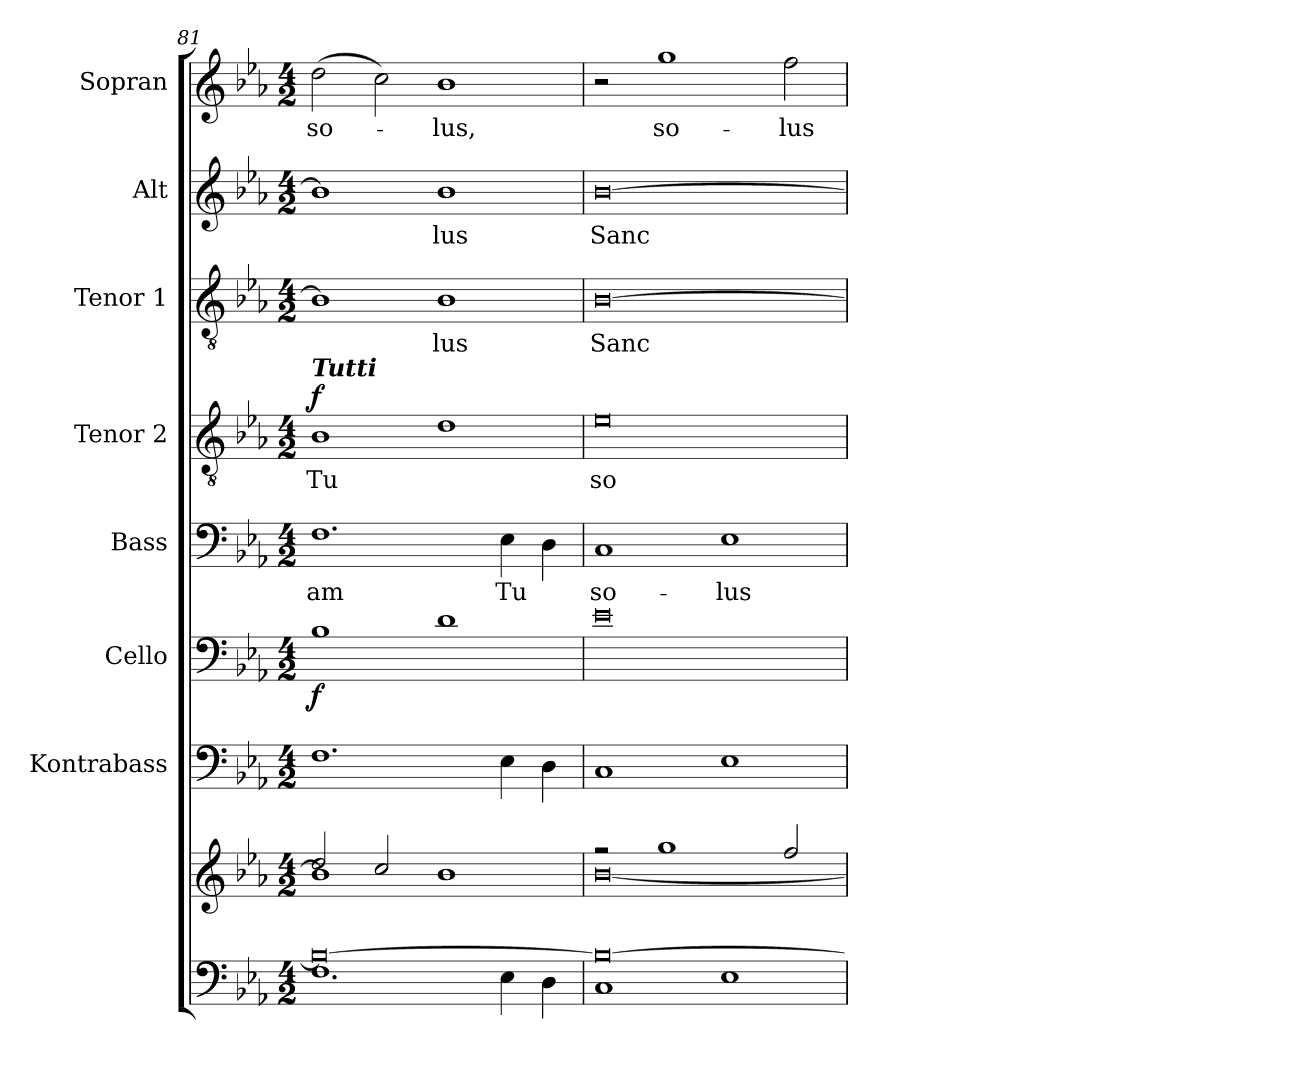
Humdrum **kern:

**kern	**kern	**kern	**kern	**dynam	**kern	**text	**kern	**text	**dynam	**kern	**text	**kern	**text	**kern	**text
*part8	*part8	*part7	*part6	*part6	*part5	*part5	*part4	*part4	*part4	*part3	*part3	*part2	*part2	*part1	*part1
*staff9	*staff8	*staff7	*staff6	*staff6	*staff5	*staff5	*staff4	*staff4	*staff4	*staff3	*staff3	*staff2	*staff2	*staff1	*staff1
*	*	*I"Kontrabass	*I"Cello	*	*I"Bass	*	*I"Tenor 2	*	*	*I"Tenor 1	*	*I"Alt	*	*I"Sopran	*
*	*	*I'Kb.	*	*	*I'B.	*	*I'T. 2	*	*	*I'T. 1	*	*I'A.	*	*I'S.	*
*clefF4	*clefG2	*clefF4	*clefF4	*	*clefF4	*	*clefGv2	*	*	*clefGv2	*	*clefG2	*	*clefG2	*
*	*	*ITrd7c12	*	*	*	*	*	*	*	*	*	*	*	*	*
*k[b-e-a-]	*k[b-e-a-]	*k[b-e-a-]	*k[b-e-a-]	*	*k[b-e-a-]	*	*k[b-e-a-]	*	*	*k[b-e-a-]	*	*k[b-e-a-]	*	*k[b-e-a-]	*
*E-:	*E-:	*E-:	*E-:	*	*E-:	*	*E-:	*	*	*E-:	*	*E-:	*	*E-:	*
*M4/2	*M4/2	*M4/2	*M4/2	*	*M4/2	*	*M4/2	*	*	*M4/2	*	*M4/2	*	*M4/2	*
=81	=81	=81	=81	=81	=81	=81	=81	=81	=81	=81	=81	=81	=81	=81	=81
*^	*^	*	*	*	*	*	*	*	*	*	*	*	*	*	*
!	!	!	!	!	!	!	!	!	!LO:TX:a:Bi:t=Tutti	!	!	!	!	!	!	!	!
!	!	!	!	!	!	!LO:DY:b	!	!LO:LY:b	!	!LO:LY:b	!LO:DY:a	!	!	!	!	!	!LO:LY:b
0B-_	1.F	2dd/	1b-]	1.FF	1B-	f	1.F	-am	1B-	Tu	f	1B-]	.	1b-]	.	(>2dd\	so-
.	.	2cc/	.	.	.	.	.	.	.	.	.	.	.	.	.	2cc\)	.
!	!	!	!	!	!	!	!	!	!	!	!	!	!LO:LY:b	!	!LO:LY:b	!	!LO:LY:b
.	.	1b-	1ryy	.	1d	.	.	.	1d	.	.	1B-	-lus	1b-	-lus	1b-	-lus,
!	!	!	!	!	!	!	!	!LO:LY:b	!	!	!	!	!	!	!	!	!
.	4E-\	.	.	4EE-\	.	.	4E-\	Tu	.	.	.	.	.	.	.	.	.
.	4D\	.	.	4DD\	.	.	4D\	.	.	.	.	.	.	.	.	.	.
=82	=82	=82	=82	=82	=82	=82	=82	=82	=82	=82	=82	=82	=82	=82	=82	=82	=82
!	!	!	!	!	!	!	!	!LO:LY:b	!	!LO:LY:b	!	!	!LO:LY:b	!	!LO:LY:b	!	!
0B-_	1C	2rff	[<0b-	1CC	0e-	.	1C	so-	0e-	so-	.	[0B-	Sanc-	[0b-	Sanc-	2r	.
!	!	!	!	!	!	!	!	!	!	!	!	!	!	!	!	!	!LO:LY:b
.	.	1gg	.	.	.	.	.	.	.	.	.	.	.	.	.	1gg	so-
!	!	!	!	!	!	!	!	!LO:LY:b	!	!	!	!	!	!	!	!	!
.	1E-	.	.	1EE-	.	.	1E-	-lus	.	.	.	.	.	.	.	.	.
!	!	!	!	!	!	!	!	!	!	!	!	!	!	!	!	!	!LO:LY:b
.	.	2ff/	.	.	.	.	.	.	.	.	.	.	.	.	.	2ff\	-lus
*v	*v	*	*	*	*	*	*	*	*	*	*	*	*	*	*	*	*
*	*v	*v	*	*	*	*	*	*	*	*	*	*	*	*	*	*
=	=	=	=	=	=	=	=	=	=	=	=	=	=	=	=
*-	*-	*-	*-	*-	*-	*-	*-	*-	*-	*-	*-	*-	*-	*-	*-
